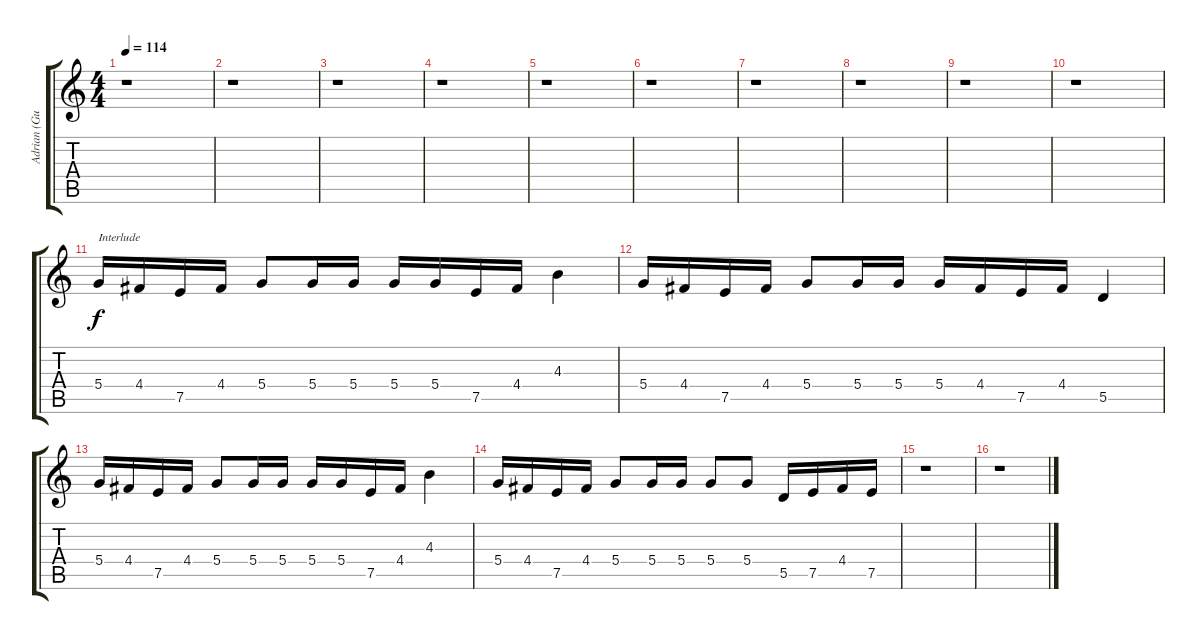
\track ("Adrian (Guitar 2)" "Adrian (Gu") {instrument distortionguitar}
\staff {score tabs}
\tuning (E4 B3 G3 D3 A2 E2) {hide}
\ts (4 4)
\tempo 114
\clef g2
\ks c
r.1{dy f} |
r.1 |
r.1 |
r.1 |
r.1 |
r.1 |
r.1 |
r.1 |
r.1 |
r.1 |
5.4.16{txt "Interlude"} 4.4.16 7.5.16 4.4.16 5.4.8 5.4.16 5.4.16 5.4.16 5.4.16 7.5.16 4.4.16 4.3.4 |
5.4.16 4.4.16 7.5.16 4.4.16 5.4.8 5.4.16 5.4.16 5.4.16 4.4.16 7.5.16 4.4.16 5.5.4 |
5.4.16 4.4.16 7.5.16 4.4.16 5.4.8 5.4.16 5.4.16 5.4.16 5.4.16 7.5.16 4.4.16 4.3.4 |
5.4.16 4.4.16 7.5.16 4.4.16 5.4.8 5.4.16 5.4.16 5.4.8 5.4.8 5.5.16 7.5.16 4.4.16 7.5.16 |
r.1 |
r.1
